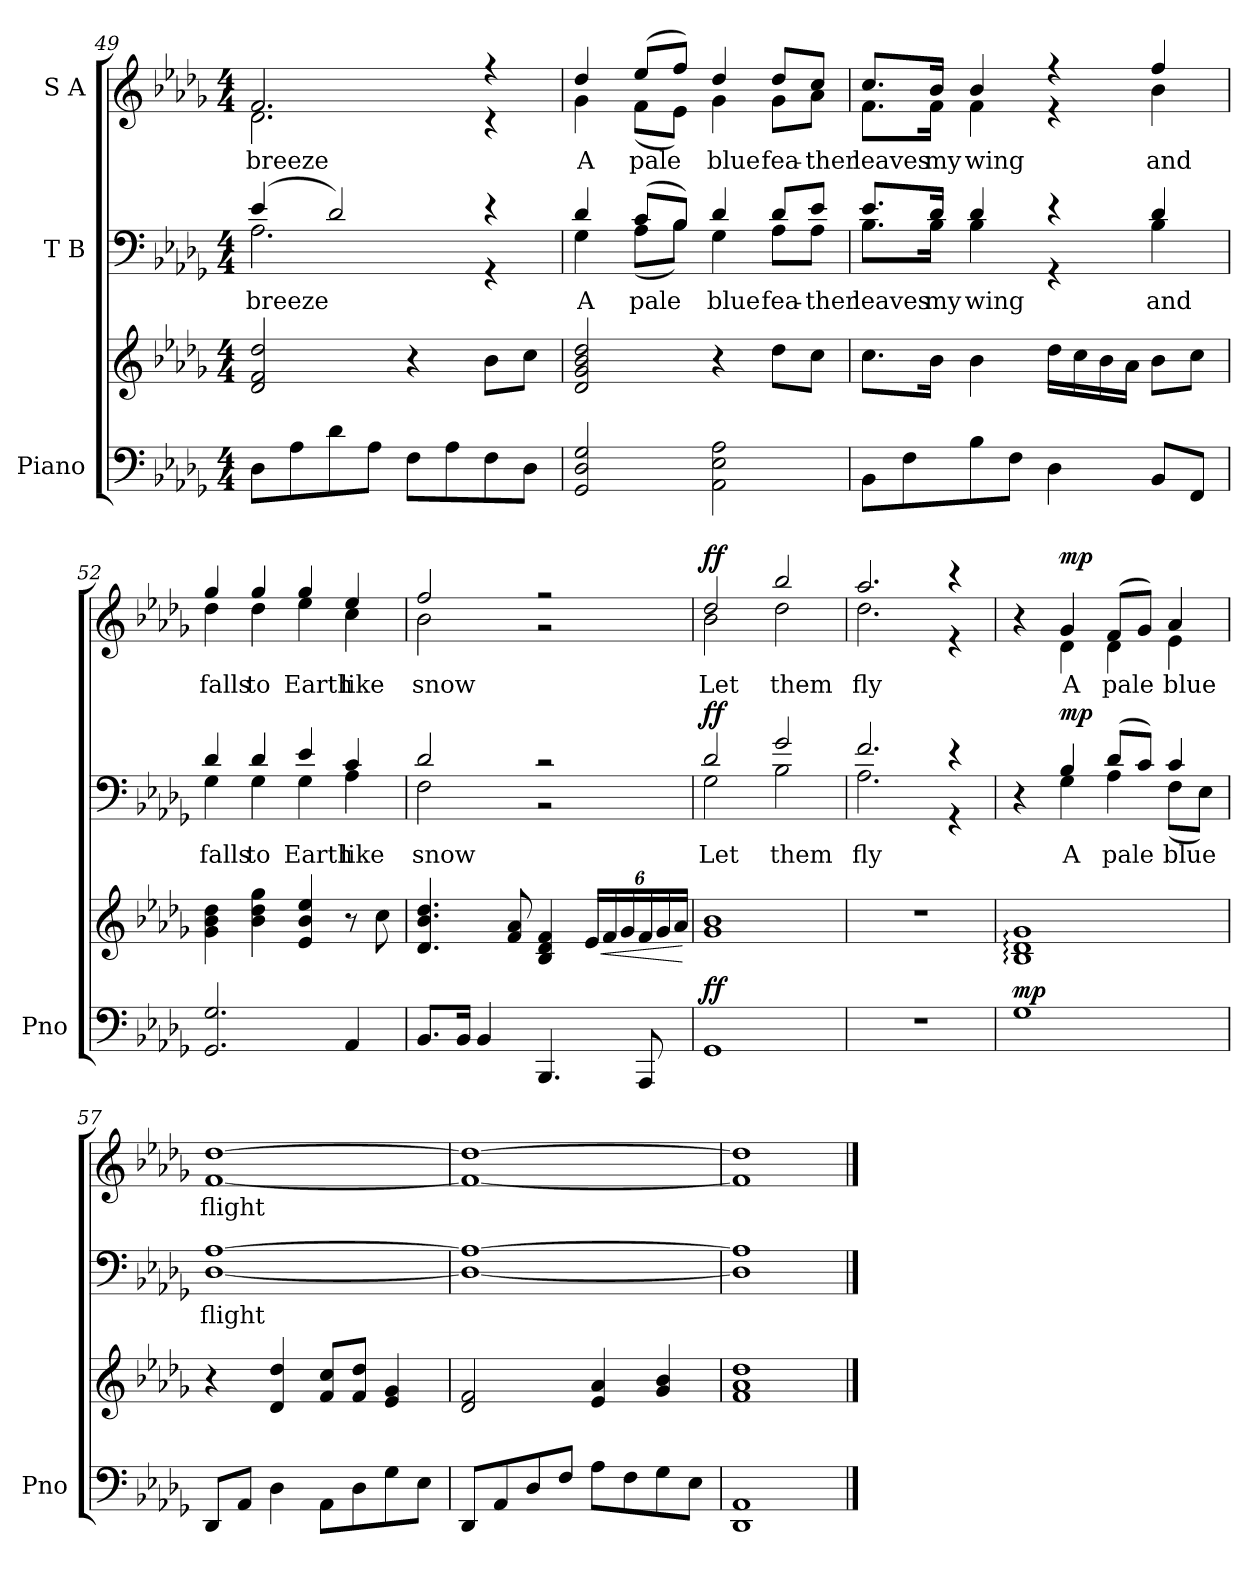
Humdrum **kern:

**kern	**kern	**dynam	**kern	**text	**dynam	**kern	**text	**dynam
*part3	*part3	*part3	*part2	*part2	*part2	*part1	*part1	*part1
*staff4	*staff3	*staff3/4	*staff2	*staff2	*staff2	*staff1	*staff1	*staff1
*I"Piano	*	*	*I"T B	*	*	*I"S A	*	*
*I'Pno	*	*	*	*	*	*	*	*
*clefF4	*clefG2	*	*clefF4	*	*	*clefG2	*	*
*k[b-e-a-d-g-]	*k[b-e-a-d-g-]	*	*k[b-e-a-d-g-]	*	*	*k[b-e-a-d-g-]	*	*
*M4/4	*M4/4	*	*M4/4	*	*	*M4/4	*	*
=49	=49	=49	=49	=49	=49	=49	=49	=49
*	*	*	*^	*	*	*^	*	*
8D-\L	2d-/ 2f/ 2dd-/	.	(4e-/	2.A-\	breeze	.	2.f/	2.d-\	breeze	.
8A-\	.	.	.	.	.	.	.	.	.	.
8d-\	.	.	2d-/)	.	.	.	.	.	.	.
8A-\J	.	.	.	.	.	.	.	.	.	.
8F\L	4r	.	.	.	.	.	.	.	.	.
8A-\	.	.	.	.	.	.	.	.	.	.
8F\	8b-\L	.	4r	4r	.	.	4r	4r	.	.
8D-\J	8cc\J	.	.	.	.	.	.	.	.	.
=50	=50	=50	=50	=50	=50	=50	=50	=50	=50	=50
2GG-/ 2D-/ 2G-/	2d-/ 2g-/ 2b-/ 2dd-/	.	4d-/	4G-\	A	.	4dd-/	4g-\	A	.
.	.	.	(8c/L	(8A-\L	pale	.	(8ee-/L	(8f\L	pale	.
.	.	.	8B-/J)	8B-\J)	.	.	8ff/J)	8e-\J)	.	.
2AA-\ 2E-\ 2A-\	4r	.	4d-/	4G-\	blue	.	4dd-/	4g-\	blue	.
.	8dd-\L	.	8d-/L	8A-\L	fea-	.	8dd-/L	8g-\L	fea-	.
.	8cc\J	.	8e-/J	8A-\J	-ther	.	8cc/J	8a-\J	-ther	.
!!LO:LB:g=z	!!
=51	=51	=51	=51	=51	=51	=51	=51	=51	=51	=51
8BB-\L	8.cc\L	.	8.e-/L	8.B-\L	leaves	.	8.cc/L	8.f\L	leaves	.
8F\	.	.	.	.	.	.	.	.	.	.
.	16b-\Jk	.	16d-/Jk	16B-\Jk	my	.	16b-/Jk	16f\Jk	my	.
8B-\	4b-\	.	4d-/	4B-\	wing	.	4b-/	4f\	wing	.
8F\J	.	.	.	.	.	.	.	.	.	.
4D-\	16dd-\LL	.	4r	4r	.	.	4r	4r	.	.
.	16cc\	.	.	.	.	.	.	.	.	.
.	16b-\	.	.	.	.	.	.	.	.	.
.	16a-\JJ	.	.	.	.	.	.	.	.	.
8BB-/L	8b-\L	.	4d-/	4B-\	and	.	4ff/	4b-\	and	.
8FF/J	8cc\J	.	.	.	.	.	.	.	.	.
=52	=52	=52	=52	=52	=52	=52	=52	=52	=52	=52
2.GG-/ 2.G-/	4g-\ 4b-\ 4dd-\	.	4d-/	4G-\	falls	.	4gg-/	4dd-\	falls	.
.	4b-\ 4dd-\ 4gg-\	.	4d-/	4G-\	to	.	4gg-/	4dd-\	to	.
.	4e-/ 4b-/ 4ee-/	.	4e-/	4G-\	Earth	.	4gg-/	4ee-\	Earth	.
4AA-/	8r	.	4c/	4A-\	like	.	4ee-/	4cc\	like	.
.	8cc\	.	.	.	.	.	.	.	.	.
=53	=53	=53	=53	=53	=53	=53	=53	=53	=53	=53
8.BB-/L	4.d-/ 4.b-/ 4.dd-/	.	2d-/	2F\	snow	.	2ff/	2b-\	snow	.
16BB-/Jk	.	.	.	.	.	.	.	.	.	.
4BB-/	.	.	.	.	.	.	.	.	.	.
.	8f/ 8a-/	.	.	.	.	.	.	.	.	.
4.BBB-/	4B-/ 4d-/ 4f/	.	2r	2r	.	.	2r	2r	.	.
*	*Xbrackettup	*	*	*	*	*	*	*	*	*
.	24e-/LL	.	.	.	.	.	.	.	.	.
!	!	!LO:HP:b	!	!	!	!	!	!	!	!
.	24f/	<	.	.	.	.	.	.	.	.
.	24g-/	.	.	.	.	.	.	.	.	.
8AAA-/	24f/	.	.	.	.	.	.	.	.	.
.	24g-/	.	.	.	.	.	.	.	.	.
.	24a-/JJ	.	.	.	.	.	.	.	.	.
*	*	*	*v	*v	*	*	*	*	*	*
*	*	*	*	*	*	*v	*v	*	*
.	.	[	.	.	.	.	.	.
=54	=54	=54	=54	=54	=54	=54	=54	=54
*	*	*	*^	*	*	*^	*	*
!	!	!LO:DY:a=2	!	!	!	!LO:DY:a	!	!	!	!LO:DY:a
1GG-	1g- 1b-	ff	2d-/	2G-\	Let	ff	2dd-/	2b-\	Let	ff
.	.	.	2g-/	2B-\	them	.	2bb-/	2dd-\	them	.
=55	=55	=55	=55	=55	=55	=55	=55	=55	=55	=55
1r	1r	.	2.f/	2.A-\	fly	.	2.aa-/	2.dd-\	fly	.
.	.	.	4r	4r	.	.	4r	4r	.	.
!!LO:PB:g=z	!!
=56	=56	=56	=56	=56	=56	=56	=56	=56	=56	=56
!	!	!LO:DY:a=2	!	!	!	!	!	!	!	!
1G-	1B-: 1d-: 1g-:	mp	4r	4ryy	.	.	4r	4ryy	.	.
!	!	!	!	!	!	!LO:DY:a	!	!	!	!LO:DY:a
.	.	.	4B-/	4G-\	A	mp	4g-/	4d-\	A	mp
.	.	.	(8d-/L	4A-\	pale	.	(8f/L	4d-\	pale	.
.	.	.	8c/J)	.	.	.	8g-/J)	.	.	.
.	.	.	4c/	(8F\L	blue	.	4a-/	4e-\	blue	.
.	.	.	.	8E-\J)	.	.	.	.	.	.
=57	=57	=57	=57	=57	=57	=57	=57	=57	=57	=57
8DD-/L	4r	.	[1A-	[1D-	flight	.	[1dd-	[1f	flight	.
8AA-/J	.	.	.	.	.	.	.	.	.	.
4D-\	4d-/ 4dd-/	.	.	.	.	.	.	.	.	.
8AA-\L	8f/ 8cc/L	.	.	.	.	.	.	.	.	.
8D-\	8f/ 8dd-/J	.	.	.	.	.	.	.	.	.
8G-\	4e-/ 4g-/	.	.	.	.	.	.	.	.	.
8E-\J	.	.	.	.	.	.	.	.	.	.
=58	=58	=58	=58	=58	=58	=58	=58	=58	=58	=58
8DD-/L	2d-/ 2f/	.	1A-_	1D-_	.	.	1dd-_	1f_	.	.
8AA-/	.	.	.	.	.	.	.	.	.	.
8D-/	.	.	.	.	.	.	.	.	.	.
8F/J	.	.	.	.	.	.	.	.	.	.
8A-\L	4e-/ 4a-/	.	.	.	.	.	.	.	.	.
8F\	.	.	.	.	.	.	.	.	.	.
8G-\	4g-/ 4b-/	.	.	.	.	.	.	.	.	.
8E-\J	.	.	.	.	.	.	.	.	.	.
=59	=59	=59	=59	=59	=59	=59	=59	=59	=59	=59
1DD- 1AA-	1f 1a- 1dd-	.	1A-]	1D-]	.	.	1dd-]	1f]	.	.
*	*	*	*v	*v	*	*	*	*	*	*
*	*	*	*	*	*	*v	*v	*	*
==	==	==	==	==	==	==	==	==
*-	*-	*-	*-	*-	*-	*-	*-	*-
